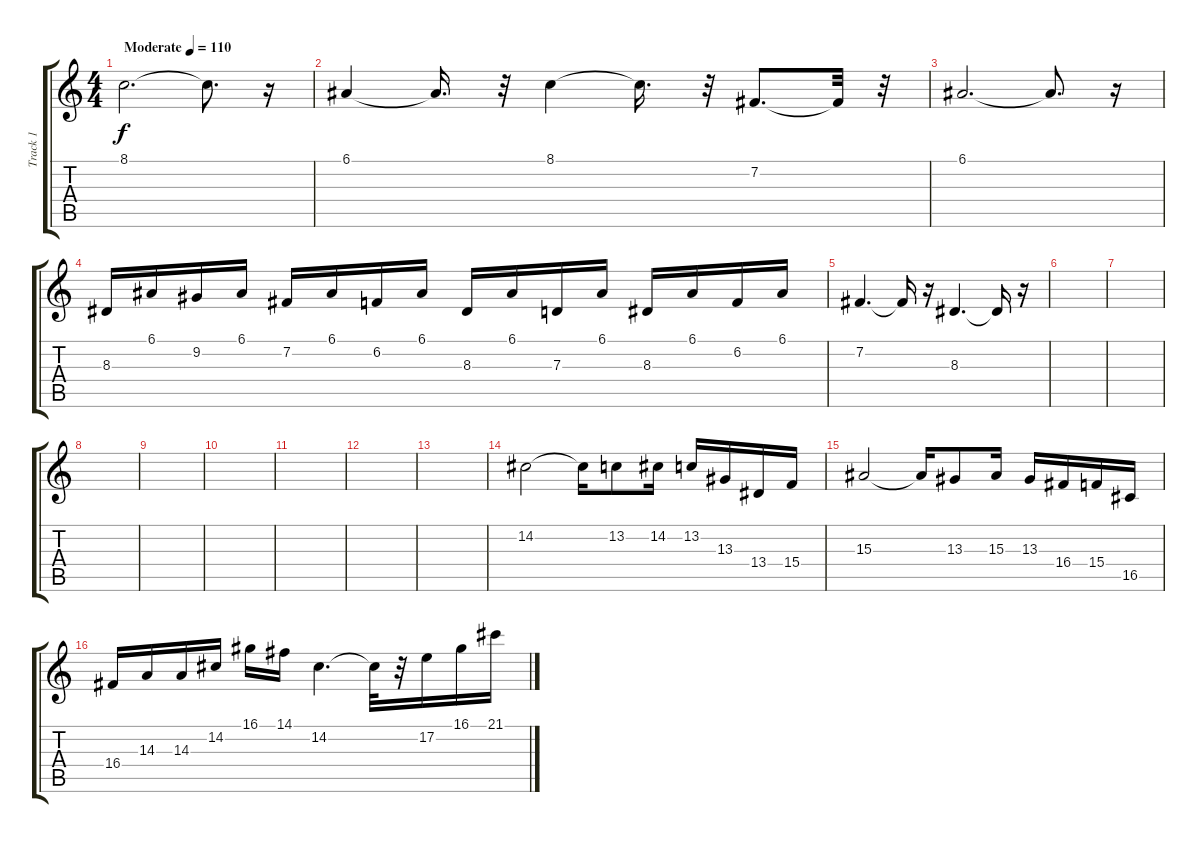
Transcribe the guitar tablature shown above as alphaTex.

\track ("Track 1" "Track 1") {instrument violin}
\staff {score tabs}
\tuning (E4 B3 G3 D3 A2 E2) {hide}
\ts (4 4)
\tempo (110 "Moderate")
\clef g2
\ks c
8.1.2{d dy f instrument stringensemble1} 8.1{t}.8{d} r.16 |
6.1.4 6.1{t}.16{d} r.32 8.1.4 8.1{t}.16{d} r.32 7.2.8{d} 7.2{t}.32 r.32 |
6.1.2{d} 6.1{t}.8{d} r.16 |
8.3.16{instrument harpsichord} 6.1.16 9.2.16 6.1.16 7.2.16 6.1.16 6.2.16 6.1.16 8.3.16 6.1.16 7.3.16 6.1.16 8.3.16 6.1.16 6.2.16 6.1.16 |
7.2.4{d} 7.2{t}.16 r.16 8.3.4{d} 8.3{t}.16 r.16 |
|
|
|
|
|
|
|
|
14.2.2{instrument violin} 14.2{t}.16 13.2.8 14.2.16 13.2.16 13.3.16 13.4.16 15.4.16 |
15.3.2 15.3{t}.16 13.3.8 15.3.16 13.3.16 16.4.16 15.4.16 16.5.16 |
16.4.16 14.3.16 14.3.16 14.2.16 16.1.16 14.1.16 14.2.4{d} 14.2{t}.32 r.32 17.2.16 16.1.16 21.1.16
